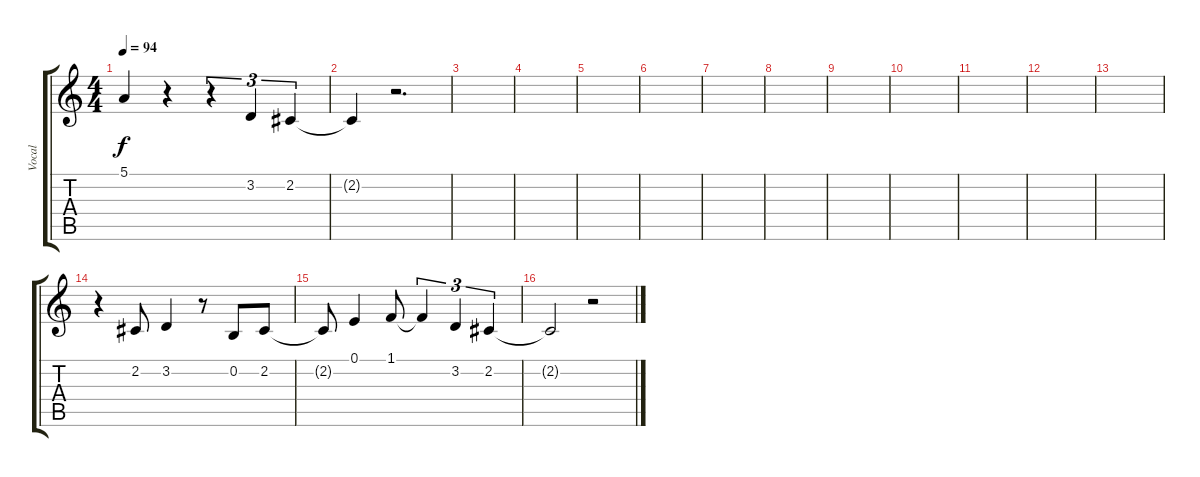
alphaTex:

\track ("Vocal" "Vocal") {instrument acousticgrandpiano}
\staff {score tabs}
\tuning (E4 B3 G3 D3 A2 E2) {hide}
\ts (4 4)
\tempo 94
\clef g2
\ks c
5.1{t}.4{dy f} r.4 r.4{tu (3 2)} 3.2.4{tu (3 2)} 2.2.4{tu (3 2)} |
2.2{t}.4 r.2{d} |
|
|
|
|
|
|
|
|
|
|
|
r.4 2.2.8 3.2.4 r.8 0.2.8 2.2.8 |
2.2{t}.8 0.1.4 1.1.8 1.1{t}.4{tu (3 2)} 3.2.4{tu (3 2)} 2.2.4{tu (3 2)} |
2.2{t}.2 r.2
